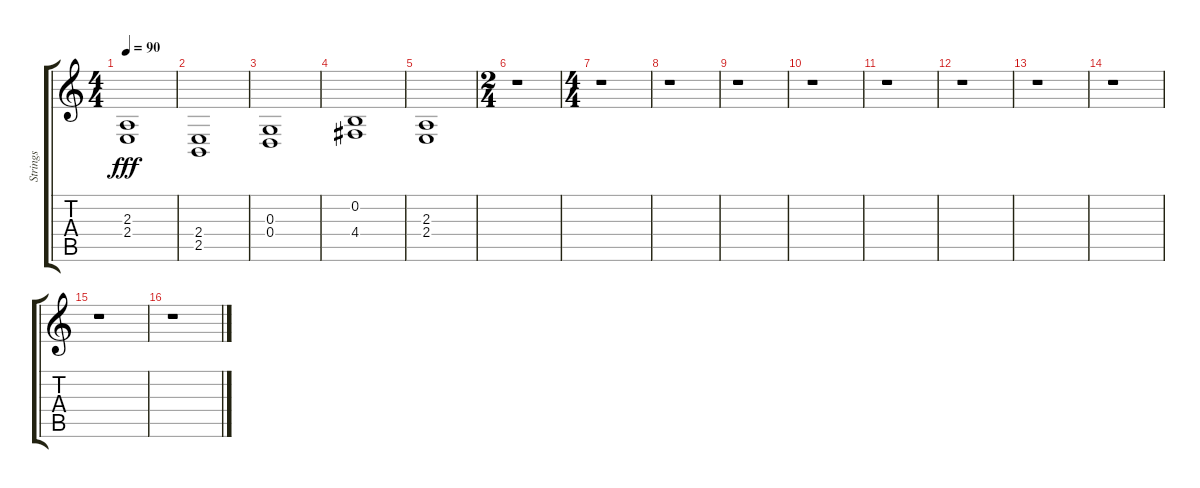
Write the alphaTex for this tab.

\track ("Strings" "Strings") {instrument stringensemble1}
\staff {score tabs}
\tuning (E4 B3 G3 D3 A2 E2) {hide}
\ts (4 4)
\tempo 90
\clef g2
\ks c
(2.3 2.4).1{dy fff} |
(2.4 2.5).1 |
(0.3 0.4).1 |
(0.2 4.4).1 |
(2.3 2.4).1 |
\ts (2 4)
r.1 |
\ts (4 4)
r.1 |
r.1 |
r.1 |
r.1 |
r.1 |
r.1 |
r.1 |
r.1 |
r.1 |
r.1
